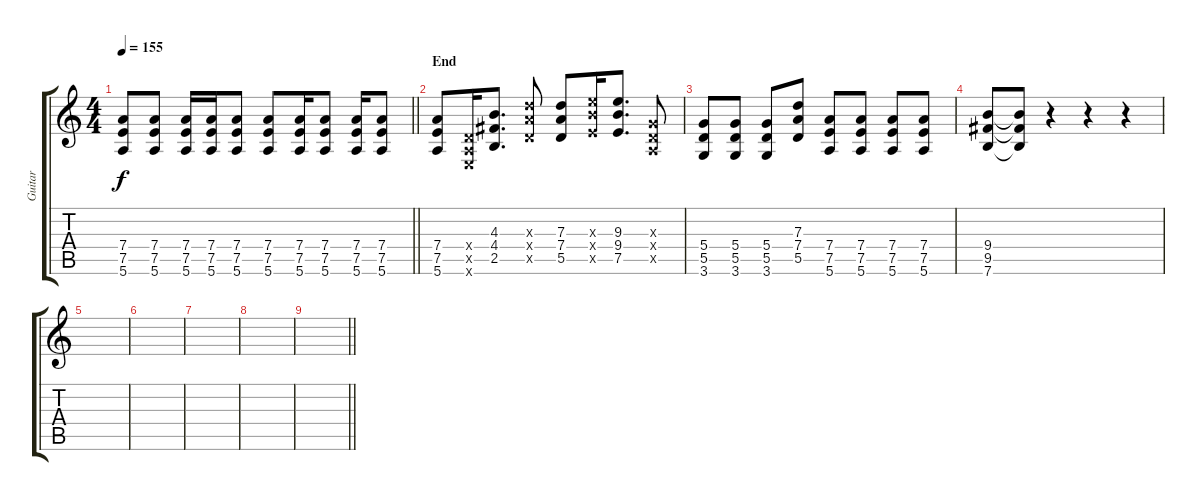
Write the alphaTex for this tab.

\track ("Guitar" "Guitar") {instrument overdrivenguitar}
\staff {score tabs}
\tuning (E4 B3 G3 D3 A2 E2) {hide}
\ts (4 4)
\tempo 155
\clef g2
\barLineRight lightlight
\ks c
(7.4 7.5 5.6).8{dy f} (7.4 7.5 5.6).8 (7.4 7.5 5.6).16 (7.4 7.5 5.6).16 (7.4 7.5 5.6).8 (7.4 7.5 5.6).8 (7.4 7.5 5.6).16 (7.4 7.5 5.6).8 (7.4 7.5 5.6).16 (7.4 7.5 5.6).8 |
\section ("" "End")
(7.4 7.5 5.6).8 (0.4{x} 0.5{x} 0.6{x}).16 (4.3 4.4 2.5).8{d} (7.3{x} 7.4{x} 5.5{x}).8 (7.3 7.4 5.5).8 (9.3{x} 9.4{x} 7.5{x}).16 (9.3 9.4 7.5).8{d} (0.3{x} 0.4{x} 0.5{x}).8 |
(5.4 5.5 3.6).8 (5.4 5.5 3.6).8 (5.4 5.5 3.6).8 (7.3 7.4 5.5).8 (7.4 7.5 5.6).8 (7.4 7.5 5.6).8 (7.4 7.5 5.6).8 (7.4 7.5 5.6).8 |
(9.4 9.5 7.6).8 (9.4{t} 9.5{t} 7.6{t}).8 r.4 r.4 r.4 |
|
|
|
|
\barLineRight lightlight
